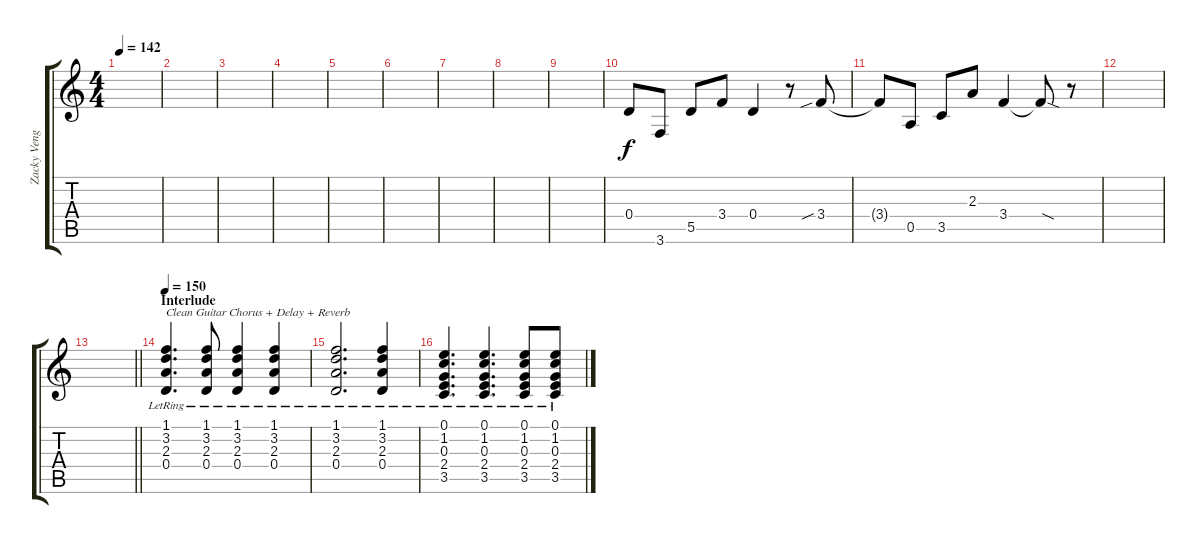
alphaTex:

\track ("Zacky Vengeance Clean/Lead" "Zacky Veng") {instrument distortionguitar}
\staff {score tabs}
\tuning (E4 B3 G3 D3 A2 D2) {hide}
\ts (4 4)
\tempo 142
\clef g2
\ks c
|
|
|
|
|
|
|
|
|
0.4.8 3.6.8 5.5.8 3.4.8 0.4.4 r.8 3.4{sib}.8 |
3.4{t}.8 0.5.8 3.5.8 2.3.8 3.4.4 3.4{sod t}.8 r.8 |
|
\barLineRight lightlight
|
\section ("" "Interlude")
\tempo 150
(1.1 3.2{lr} 2.3{lr} 0.4{lr}).4{d txt "Clean Guitar Chorus + Delay + Reverb" dy f volume 16 instrument electricguitarjazz} (1.1 3.2{lr} 2.3{lr} 0.4{lr}).8 (1.1 3.2{lr} 2.3{lr} 0.4{lr}).4 (1.1 3.2{lr} 2.3{lr} 0.4{lr}).4 |
(1.1 3.2{lr} 2.3{lr} 0.4{lr}).2{d} (1.1 3.2{lr} 2.3{lr} 0.4{lr}).4 |
(0.1 1.2{lr} 0.3{lr} 2.4{lr} 3.5{lr}).4{d} (0.1 1.2{lr} 0.3{lr} 2.4{lr} 3.5{lr}).4{d} (0.1 1.2{lr} 0.3{lr} 2.4{lr} 3.5{lr}).8 (0.1 1.2{lr} 0.3{lr} 2.4{lr} 3.5{lr}).8
